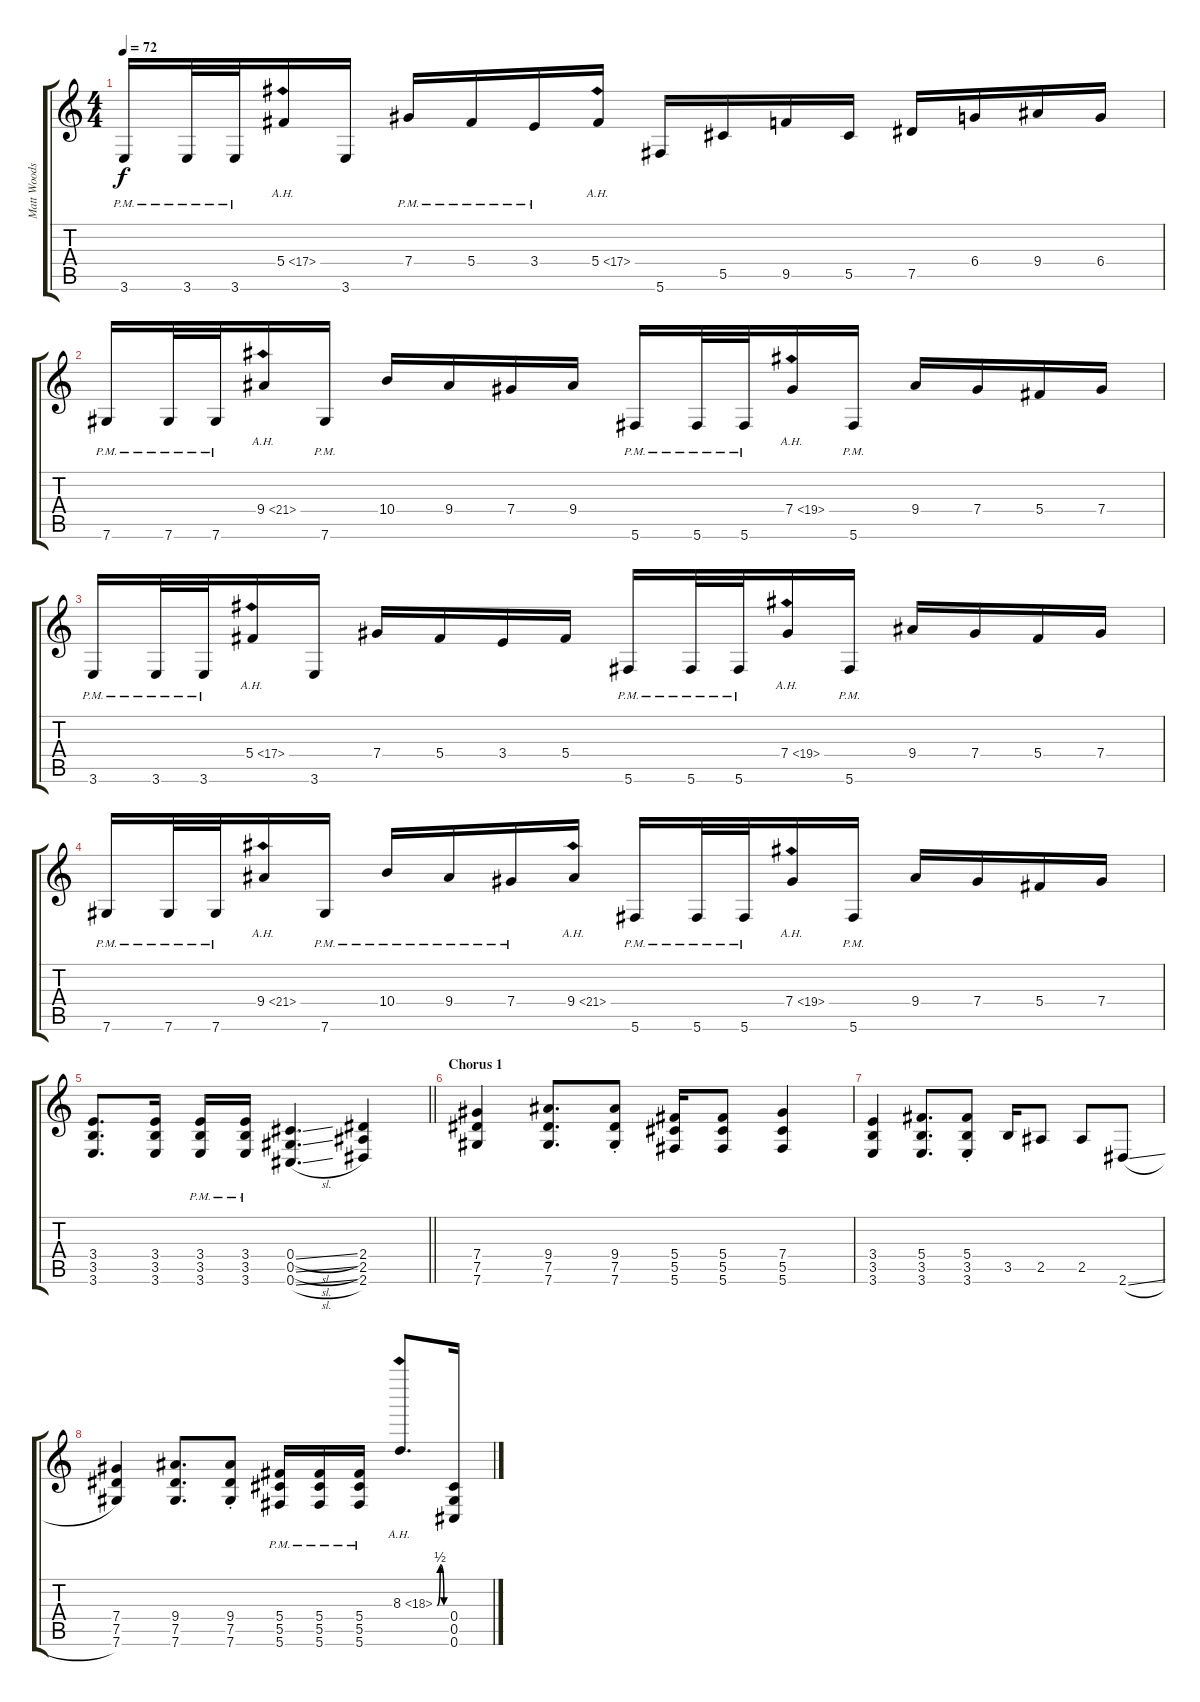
\track ("Matt Woods" "Matt Woods") {instrument distortionguitar}
\staff {score tabs}
\tuning (Eb4 Bb3 Gb3 Db3 Ab2 Db2) {hide}
\ts (4 4)
\tempo 72
\clef g2
\ks c
3.6{pm}.16{dy f} 3.6{pm}.32 3.6{pm}.32 5.4{ah 12}.16 3.6.16 7.4{pm}.16 5.4{pm}.16 3.4{pm}.16 5.4{ah 12}.16 5.6.16 5.5.16 9.5.16 5.5.16 7.5.16 6.4.16 9.4.16 6.4.16 |
7.6{pm}.16 7.6{pm}.32 7.6{pm}.32 9.4{ah 12}.16 7.6{pm}.16 10.4.16 9.4.16 7.4.16 9.4.16 5.6{pm}.16 5.6{pm}.32 5.6{pm}.32 7.4{ah 12}.16 5.6{pm}.16 9.4.16 7.4.16 5.4.16 7.4.16 |
3.6{pm}.16 3.6{pm}.32 3.6{pm}.32 5.4{ah 12}.16 3.6.16 7.4.16 5.4.16 3.4.16 5.4.16 5.6{pm}.16 5.6{pm}.32 5.6{pm}.32 7.4{ah 12}.16 5.6{pm}.16 9.4.16 7.4.16 5.4.16 7.4.16 |
7.6{pm}.16 7.6{pm}.32 7.6{pm}.32 9.4{ah 12}.16 7.6{pm}.16 10.4{pm}.16 9.4{pm}.16 7.4{pm}.16 9.4{ah 12}.16 5.6{pm}.16 5.6{pm}.32 5.6{pm}.32 7.4{ah 12}.16 5.6{pm}.16 9.4.16 7.4.16 5.4.16 7.4.16 |
\barLineRight lightlight
(3.4 3.5 3.6).8{d} (3.4 3.5 3.6).16 (3.4{pm} 3.5{pm} 3.6{pm}).16 (3.4{pm} 3.5{pm} 3.6{pm}).16 (0.4{sl} 0.5{sl} 0.6{sl}).4{d} (2.4 2.5 2.6).4 |
\section ("" "Chorus 1")
(7.4 7.5 7.6).4 (9.4 7.5 7.6).8{d} (9.4{st} 7.5{st} 7.6{st}).8 (5.4 5.5 5.6).16 (5.4 5.5 5.6).8 (7.4 5.5 5.6).4 |
(3.4 3.5 3.6).4 (5.4 3.5 3.6).8{d} (5.4{st} 3.5{st} 3.6{st}).8 3.5.16 2.5.8 2.5.8 2.6{sl}.8 |
(7.4 7.5 7.6).4 (9.4 7.5 7.6).8{d} (9.4{st} 7.5{st} 7.6{st}).8 (5.4{pm} 5.5{pm} 5.6{pm}).16 (5.4{pm} 5.5{pm} 5.6{pm}).16 (5.4{pm} 5.5{pm} 5.6{pm}).16 8.3{be (custom 0 0 20 2 45 0 60 0) ah 10}.8{d} (0.4 0.5 0.6).16
